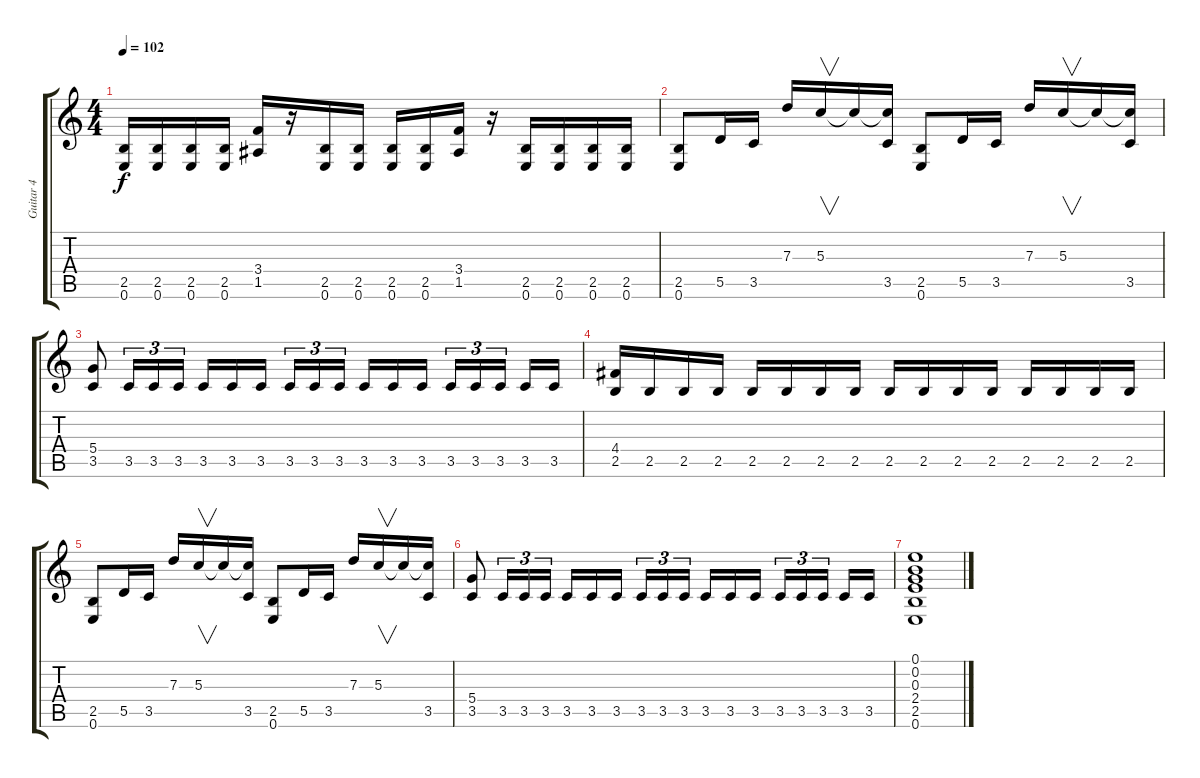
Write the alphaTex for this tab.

\track ("Guitar 4" "Guitar 4") {instrument overdrivenguitar}
\staff {score tabs}
\tuning (E4 B3 G3 D3 A2 E2) {hide}
\ts (4 4)
\tempo 102
\clef g2
\ks c
(2.5 0.6).16{dy f} (2.5 0.6).16 (2.5 0.6).16 (2.5 0.6).16 (3.4 1.5).16 r.16 (2.5 0.6).16 (2.5 0.6).16 (2.5 0.6).16 (2.5 0.6).16 (3.4 1.5).16 r.16 (2.5 0.6).16 (2.5 0.6).16 (2.5 0.6).16 (2.5 0.6).16 |
(2.5 0.6).8 5.5.16 3.5.16 7.3.16 5.3.16{v} 5.3{t}.16 (5.3{t} 3.5).16 (2.5 0.6).8 5.5.16 3.5.16 7.3.16 5.3.16{v} 5.3{t}.16 (5.3{t} 3.5).16 |
(5.4 3.5).8 3.5.16{tu (3 2)} 3.5.16{tu (3 2)} 3.5.16{tu (3 2)} 3.5.16 3.5.16 3.5.16 3.5.16{tu (3 2)} 3.5.16{tu (3 2)} 3.5.16{tu (3 2)} 3.5.16 3.5.16 3.5.16 3.5.16{tu (3 2)} 3.5.16{tu (3 2)} 3.5.16{tu (3 2)} 3.5.16 3.5.16 |
(4.4 2.5).16 2.5.16 2.5.16 2.5.16 2.5.16 2.5.16 2.5.16 2.5.16 2.5.16 2.5.16 2.5.16 2.5.16 2.5.16 2.5.16 2.5.16 2.5.16 |
(2.5 0.6).8 5.5.16 3.5.16 7.3.16 5.3.16{v} 5.3{t}.16 (5.3{t} 3.5).16 (2.5 0.6).8 5.5.16 3.5.16 7.3.16 5.3.16{v} 5.3{t}.16 (5.3{t} 3.5).16 |
(5.4 3.5).8 3.5.16{tu (3 2)} 3.5.16{tu (3 2)} 3.5.16{tu (3 2)} 3.5.16 3.5.16 3.5.16 3.5.16{tu (3 2)} 3.5.16{tu (3 2)} 3.5.16{tu (3 2)} 3.5.16 3.5.16 3.5.16 3.5.16{tu (3 2)} 3.5.16{tu (3 2)} 3.5.16{tu (3 2)} 3.5.16 3.5.16 |
(0.1 0.2 0.3 2.4 2.5 0.6).1
